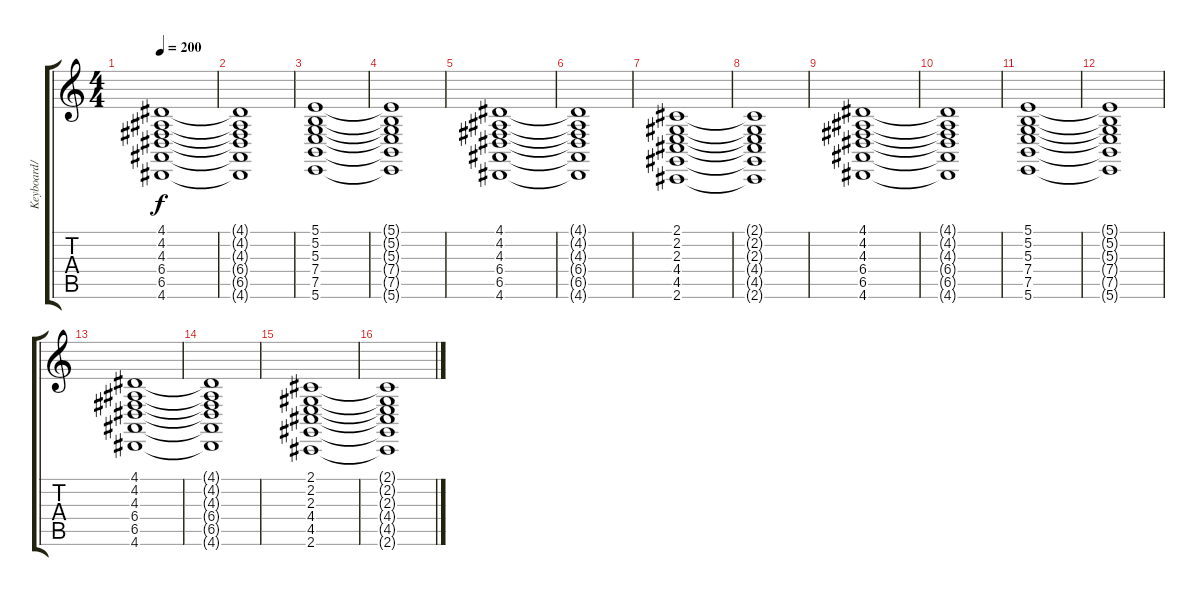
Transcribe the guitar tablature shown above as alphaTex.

\track ("Keyboard/ Effects" "Keyboard/ ") {instrument fx5brightness}
\staff {score tabs}
\tuning (B3 Gb3 D3 A2 E2 B1) {hide}
\ts (4 4)
\tempo 200
\clef g2
\ks c
(4.1 4.2 4.3 6.4 6.5 4.6).1{dy f} |
(4.1{t} 4.2{t} 4.3{t} 6.4{t} 6.5{t} 4.6{t}).1 |
(5.1 5.2 5.3 7.4 7.5 5.6).1 |
(5.1{t} 5.2{t} 5.3{t} 7.4{t} 7.5{t} 5.6{t}).1 |
(4.1 4.2 4.3 6.4 6.5 4.6).1 |
(4.1{t} 4.2{t} 4.3{t} 6.4{t} 6.5{t} 4.6{t}).1 |
(2.1 2.2 2.3 4.4 4.5 2.6).1 |
(2.1{t} 2.2{t} 2.3{t} 4.4{t} 4.5{t} 2.6{t}).1 |
(4.1 4.2 4.3 6.4 6.5 4.6).1 |
(4.1{t} 4.2{t} 4.3{t} 6.4{t} 6.5{t} 4.6{t}).1 |
(5.1 5.2 5.3 7.4 7.5 5.6).1 |
(5.1{t} 5.2{t} 5.3{t} 7.4{t} 7.5{t} 5.6{t}).1 |
(4.1 4.2 4.3 6.4 6.5 4.6).1 |
(4.1{t} 4.2{t} 4.3{t} 6.4{t} 6.5{t} 4.6{t}).1 |
(2.1 2.2 2.3 4.4 4.5 2.6).1 |
(2.1{t} 2.2{t} 2.3{t} 4.4{t} 4.5{t} 2.6{t}).1
